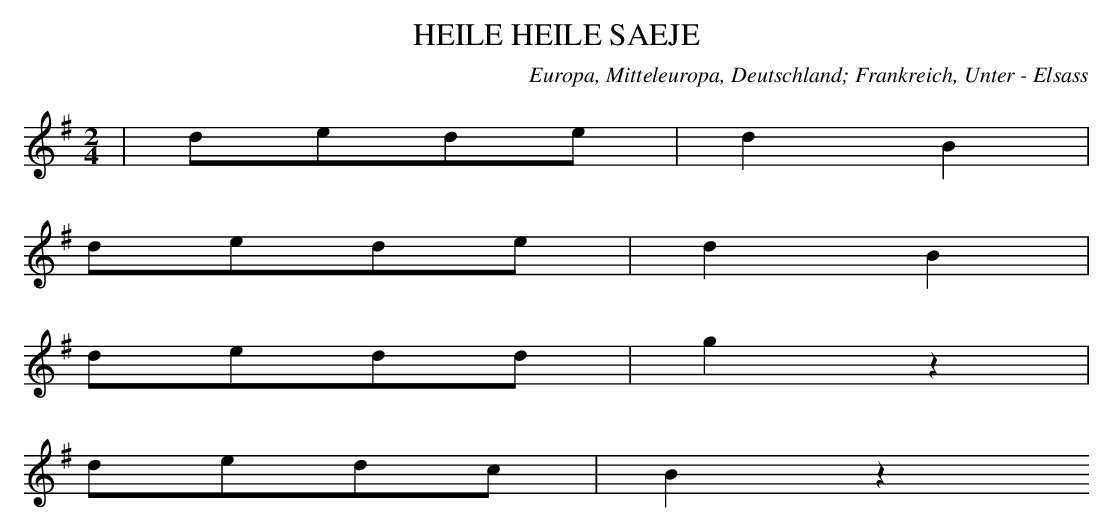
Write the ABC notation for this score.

X:1
T: HEILE HEILE SAEJE
O: Europa, Mitteleuropa, Deutschland; Frankreich, Unter - Elsass
M: 2/4
L: 1/8
K: G
 | dede | d2B2 |
dede | d2B2 |
dedd | g2z2 |
dedc | B2z2
